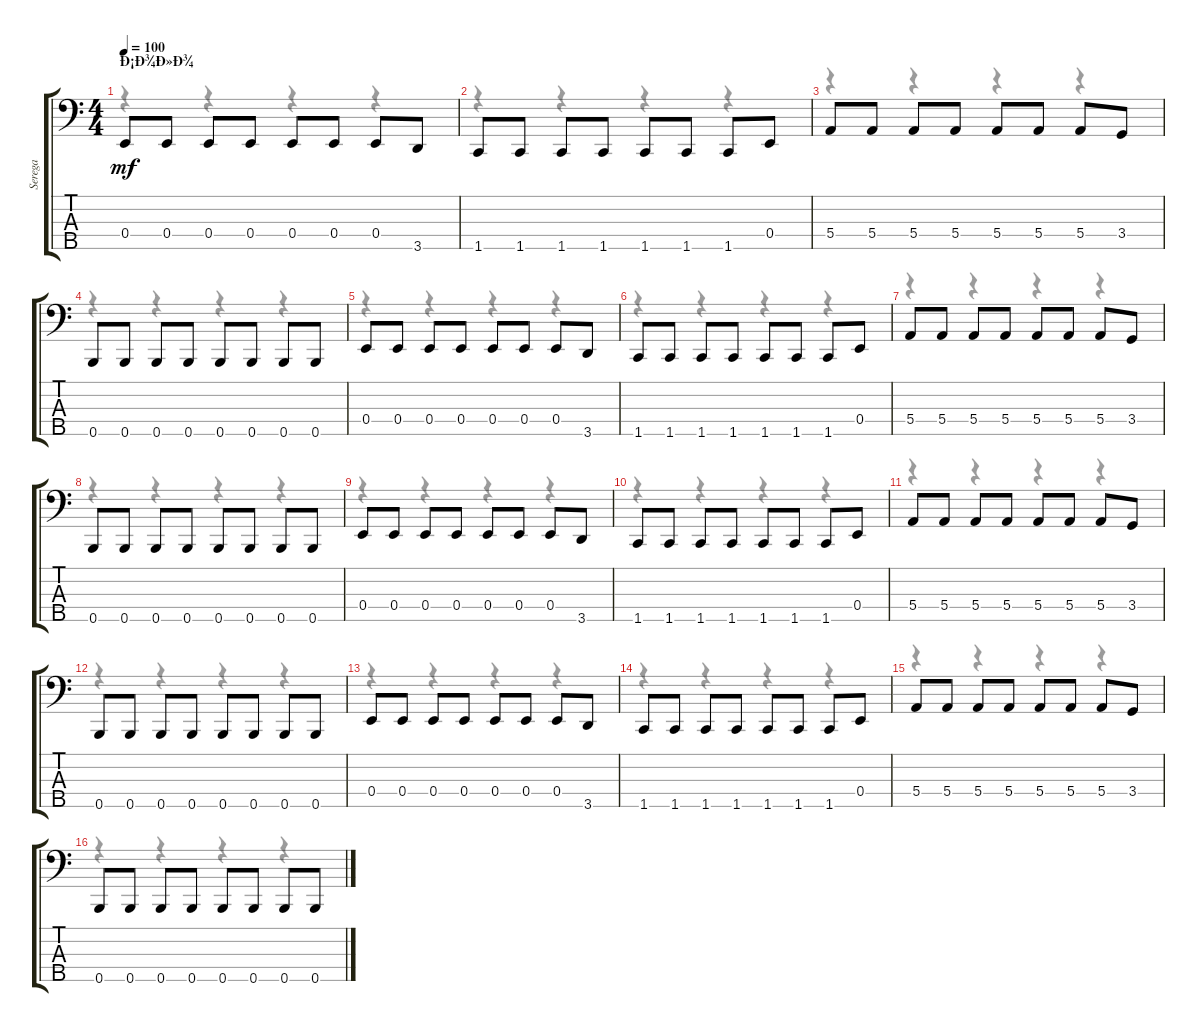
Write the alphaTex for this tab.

\track ("Serega" "Serega") {instrument electricbassfinger}
\staff {score tabs}
\tuning (G2 D2 A1 E1 B0) {hide}
\voice
\ts (4 4)
\section ("" "Ð¡Ð¾Ð»Ð¾")
\tempo 100
\clef f4
\ks c
0.4.8{dy mf} 0.4.8 0.4.8 0.4.8 0.4.8 0.4.8 0.4.8 3.5.8 |
1.5.8 1.5.8 1.5.8 1.5.8 1.5.8 1.5.8 1.5.8 0.4.8 |
5.4.8 5.4.8 5.4.8 5.4.8 5.4.8 5.4.8 5.4.8 3.4.8 |
0.5.8 0.5.8 0.5.8 0.5.8 0.5.8 0.5.8 0.5.8 0.5.8 |
0.4.8 0.4.8 0.4.8 0.4.8 0.4.8 0.4.8 0.4.8 3.5.8 |
1.5.8 1.5.8 1.5.8 1.5.8 1.5.8 1.5.8 1.5.8 0.4.8 |
5.4.8 5.4.8 5.4.8 5.4.8 5.4.8 5.4.8 5.4.8 3.4.8 |
0.5.8 0.5.8 0.5.8 0.5.8 0.5.8 0.5.8 0.5.8 0.5.8 |
0.4.8 0.4.8 0.4.8 0.4.8 0.4.8 0.4.8 0.4.8 3.5.8 |
1.5.8 1.5.8 1.5.8 1.5.8 1.5.8 1.5.8 1.5.8 0.4.8 |
5.4.8 5.4.8 5.4.8 5.4.8 5.4.8 5.4.8 5.4.8 3.4.8 |
0.5.8 0.5.8 0.5.8 0.5.8 0.5.8 0.5.8 0.5.8 0.5.8 |
0.4.8 0.4.8 0.4.8 0.4.8 0.4.8 0.4.8 0.4.8 3.5.8 |
1.5.8 1.5.8 1.5.8 1.5.8 1.5.8 1.5.8 1.5.8 0.4.8 |
5.4.8 5.4.8 5.4.8 5.4.8 5.4.8 5.4.8 5.4.8 3.4.8 |
0.5.8 0.5.8 0.5.8 0.5.8 0.5.8 0.5.8 0.5.8 0.5.8
\voice
\clef f4
\ottava regular
\simile none
\ks c
r.4{dy f} r.4 r.4 r.4 |
r.4 r.4 r.4 r.4 |
r.4 r.4 r.4 r.4 |
r.4 r.4 r.4 r.4 |
r.4 r.4 r.4 r.4 |
r.4 r.4 r.4 r.4 |
r.4 r.4 r.4 r.4 |
r.4 r.4 r.4 r.4 |
r.4 r.4 r.4 r.4 |
r.4 r.4 r.4 r.4 |
r.4 r.4 r.4 r.4 |
r.4 r.4 r.4 r.4 |
r.4 r.4 r.4 r.4 |
r.4 r.4 r.4 r.4 |
r.4 r.4 r.4 r.4 |
r.4 r.4 r.4 r.4
